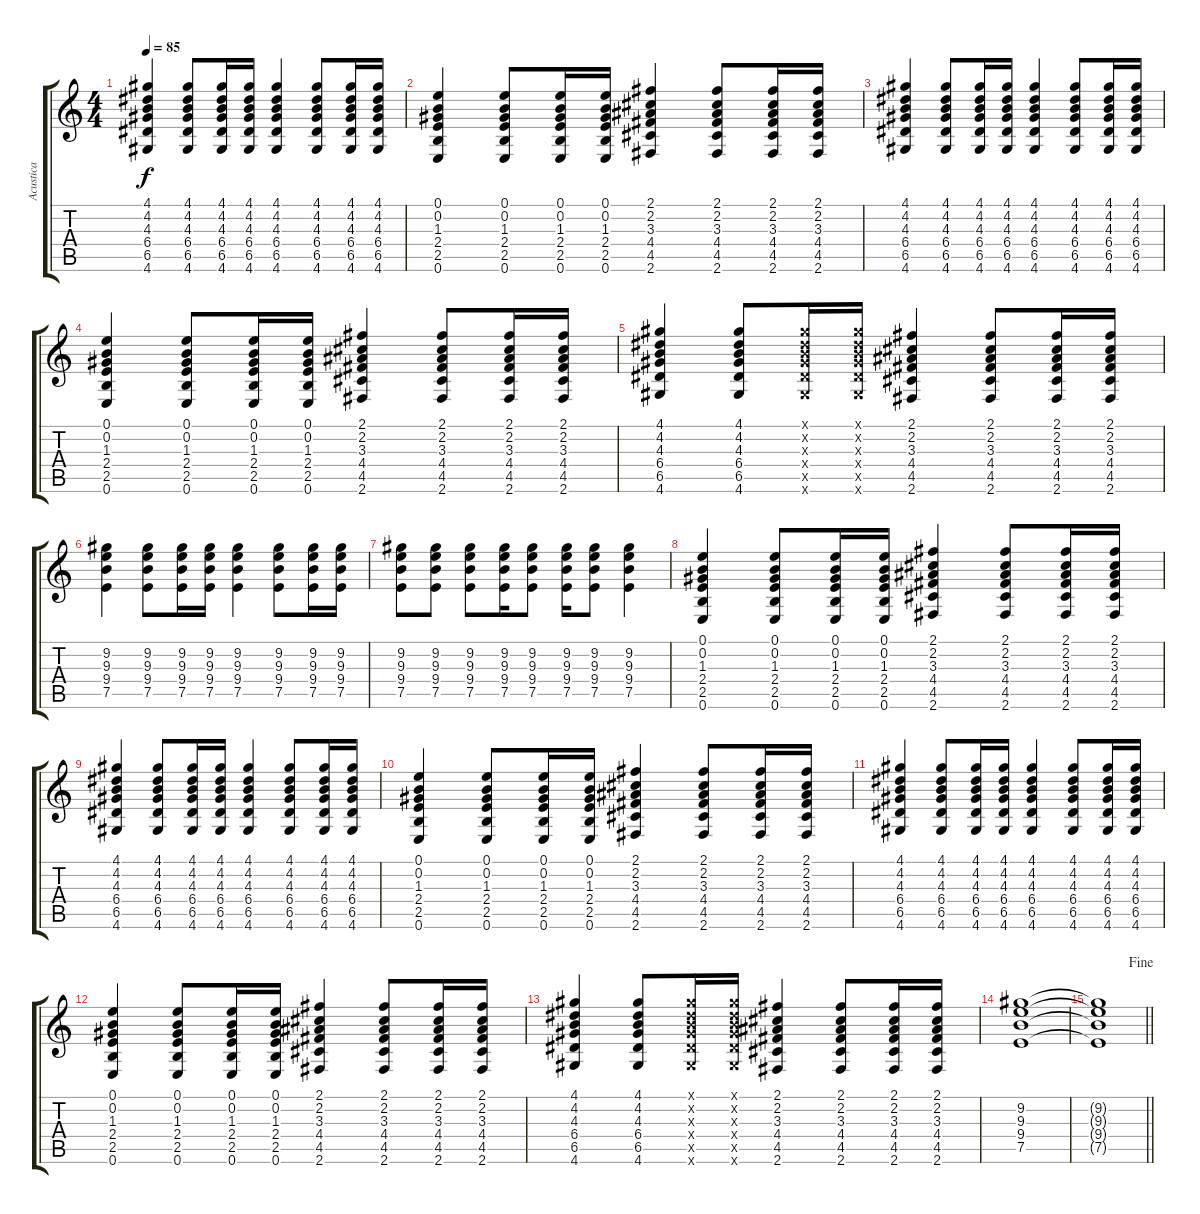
\track ("Acustica" "Acustica") {instrument acousticguitarsteel}
\staff {score tabs}
\tuning (E4 B3 G3 D3 A2 E2) {hide}
\ts (4 4)
\tempo 85
\clef g2
\ks c
(4.1 4.2 4.3 6.4 6.5 4.6).4{dy f} (4.1 4.2 4.3 6.4 6.5 4.6).8 (4.1 4.2 4.3 6.4 6.5 4.6).16 (4.1 4.2 4.3 6.4 6.5 4.6).16 (4.1 4.2 4.3 6.4 6.5 4.6).4 (4.1 4.2 4.3 6.4 6.5 4.6).8 (4.1 4.2 4.3 6.4 6.5 4.6).16 (4.1 4.2 4.3 6.4 6.5 4.6).16 |
(0.1 0.2 1.3 2.4 2.5 0.6).4 (0.1 0.2 1.3 2.4 2.5 0.6).8 (0.1 0.2 1.3 2.4 2.5 0.6).16 (0.1 0.2 1.3 2.4 2.5 0.6).16 (2.1 2.2 3.3 4.4 4.5 2.6).4 (2.1 2.2 3.3 4.4 4.5 2.6).8 (2.1 2.2 3.3 4.4 4.5 2.6).16 (2.1 2.2 3.3 4.4 4.5 2.6).16 |
(4.1 4.2 4.3 6.4 6.5 4.6).4 (4.1 4.2 4.3 6.4 6.5 4.6).8 (4.1 4.2 4.3 6.4 6.5 4.6).16 (4.1 4.2 4.3 6.4 6.5 4.6).16 (4.1 4.2 4.3 6.4 6.5 4.6).4 (4.1 4.2 4.3 6.4 6.5 4.6).8 (4.1 4.2 4.3 6.4 6.5 4.6).16 (4.1 4.2 4.3 6.4 6.5 4.6).16 |
(0.1 0.2 1.3 2.4 2.5 0.6).4 (0.1 0.2 1.3 2.4 2.5 0.6).8 (0.1 0.2 1.3 2.4 2.5 0.6).16 (0.1 0.2 1.3 2.4 2.5 0.6).16 (2.1 2.2 3.3 4.4 4.5 2.6).4 (2.1 2.2 3.3 4.4 4.5 2.6).8 (2.1 2.2 3.3 4.4 4.5 2.6).16 (2.1 2.2 3.3 4.4 4.5 2.6).16 |
(4.1 4.2 4.3 6.4 6.5 4.6).4 (4.1 4.2 4.3 6.4 6.5 4.6).8 (4.1{x} 4.2{x} 4.3{x} 6.4{x} 6.5{x} 4.6{x}).16 (4.1{x} 4.2{x} 4.3{x} 6.4{x} 6.5{x} 4.6{x}).16 (2.1 2.2 3.3 4.4 4.5 2.6).4 (2.1 2.2 3.3 4.4 4.5 2.6).8 (2.1 2.2 3.3 4.4 4.5 2.6).16 (2.1 2.2 3.3 4.4 4.5 2.6).16 |
(9.2 9.3 9.4 7.5).4 (9.2 9.3 9.4 7.5).8 (9.2 9.3 9.4 7.5).16 (9.2 9.3 9.4 7.5).16 (9.2 9.3 9.4 7.5).4 (9.2 9.3 9.4 7.5).8 (9.2 9.3 9.4 7.5).16 (9.2 9.3 9.4 7.5).16 |
(9.2 9.3 9.4 7.5).8 (9.2 9.3 9.4 7.5).8 (9.2 9.3 9.4 7.5).8 (9.2 9.3 9.4 7.5).16 (9.2 9.3 9.4 7.5).8 (9.2 9.3 9.4 7.5).16 (9.2 9.3 9.4 7.5).8 (9.2 9.3 9.4 7.5).4 |
(0.1 0.2 1.3 2.4 2.5 0.6).4 (0.1 0.2 1.3 2.4 2.5 0.6).8 (0.1 0.2 1.3 2.4 2.5 0.6).16 (0.1 0.2 1.3 2.4 2.5 0.6).16 (2.1 2.2 3.3 4.4 4.5 2.6).4 (2.1 2.2 3.3 4.4 4.5 2.6).8 (2.1 2.2 3.3 4.4 4.5 2.6).16 (2.1 2.2 3.3 4.4 4.5 2.6).16 |
(4.1 4.2 4.3 6.4 6.5 4.6).4 (4.1 4.2 4.3 6.4 6.5 4.6).8 (4.1 4.2 4.3 6.4 6.5 4.6).16 (4.1 4.2 4.3 6.4 6.5 4.6).16 (4.1 4.2 4.3 6.4 6.5 4.6).4 (4.1 4.2 4.3 6.4 6.5 4.6).8 (4.1 4.2 4.3 6.4 6.5 4.6).16 (4.1 4.2 4.3 6.4 6.5 4.6).16 |
(0.1 0.2 1.3 2.4 2.5 0.6).4 (0.1 0.2 1.3 2.4 2.5 0.6).8 (0.1 0.2 1.3 2.4 2.5 0.6).16 (0.1 0.2 1.3 2.4 2.5 0.6).16 (2.1 2.2 3.3 4.4 4.5 2.6).4 (2.1 2.2 3.3 4.4 4.5 2.6).8 (2.1 2.2 3.3 4.4 4.5 2.6).16 (2.1 2.2 3.3 4.4 4.5 2.6).16 |
(4.1 4.2 4.3 6.4 6.5 4.6).4 (4.1 4.2 4.3 6.4 6.5 4.6).8 (4.1 4.2 4.3 6.4 6.5 4.6).16 (4.1 4.2 4.3 6.4 6.5 4.6).16 (4.1 4.2 4.3 6.4 6.5 4.6).4 (4.1 4.2 4.3 6.4 6.5 4.6).8 (4.1 4.2 4.3 6.4 6.5 4.6).16 (4.1 4.2 4.3 6.4 6.5 4.6).16 |
(0.1 0.2 1.3 2.4 2.5 0.6).4 (0.1 0.2 1.3 2.4 2.5 0.6).8 (0.1 0.2 1.3 2.4 2.5 0.6).16 (0.1 0.2 1.3 2.4 2.5 0.6).16 (2.1 2.2 3.3 4.4 4.5 2.6).4 (2.1 2.2 3.3 4.4 4.5 2.6).8 (2.1 2.2 3.3 4.4 4.5 2.6).16 (2.1 2.2 3.3 4.4 4.5 2.6).16 |
(4.1 4.2 4.3 6.4 6.5 4.6).4 (4.1 4.2 4.3 6.4 6.5 4.6).8 (4.1{x} 4.2{x} 4.3{x} 6.4{x} 6.5{x} 4.6{x}).16 (4.1{x} 4.2{x} 4.3{x} 6.4{x} 6.5{x} 4.6{x}).16 (2.1 2.2 3.3 4.4 4.5 2.6).4 (2.1 2.2 3.3 4.4 4.5 2.6).8 (2.1 2.2 3.3 4.4 4.5 2.6).16 (2.1 2.2 3.3 4.4 4.5 2.6).16 |
(9.2 9.3 9.4 7.5).1 |
\jump fine
\barLineRight lightlight
(9.2{t} 9.3{t} 9.4{t} 7.5{t}).1
